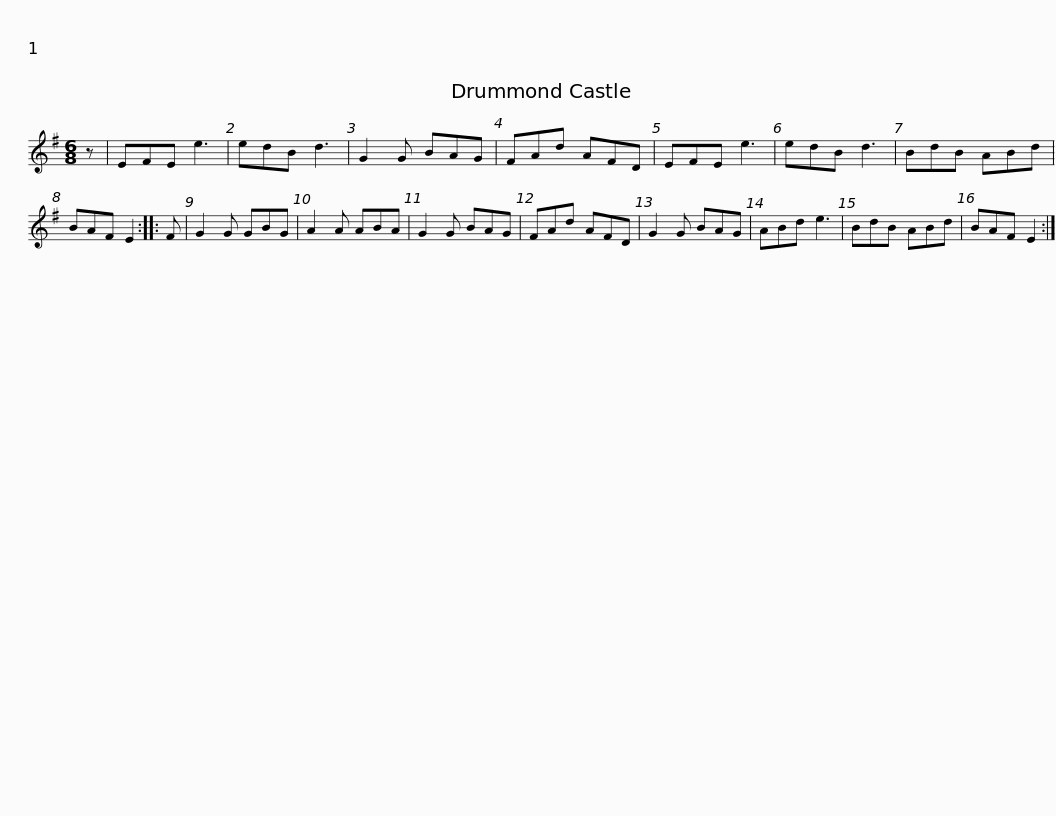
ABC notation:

X:1
L:1/8
M:6/8
I:linebreak $
K:Emin
V:1 treble
V:1
 z | EFE e3 | edB d3 | G2 G BAG | FAd AFD | %5
 EFE e3 | edB d3 | BdB ABd | BAF E2 :: F |$ %10
 G2 G GBG | A2 A ABA | G2 G BAG | FAd AFD | G2 G BAG | %15
 ABd e3 | BdB ABd | BAF E2 :| %18
